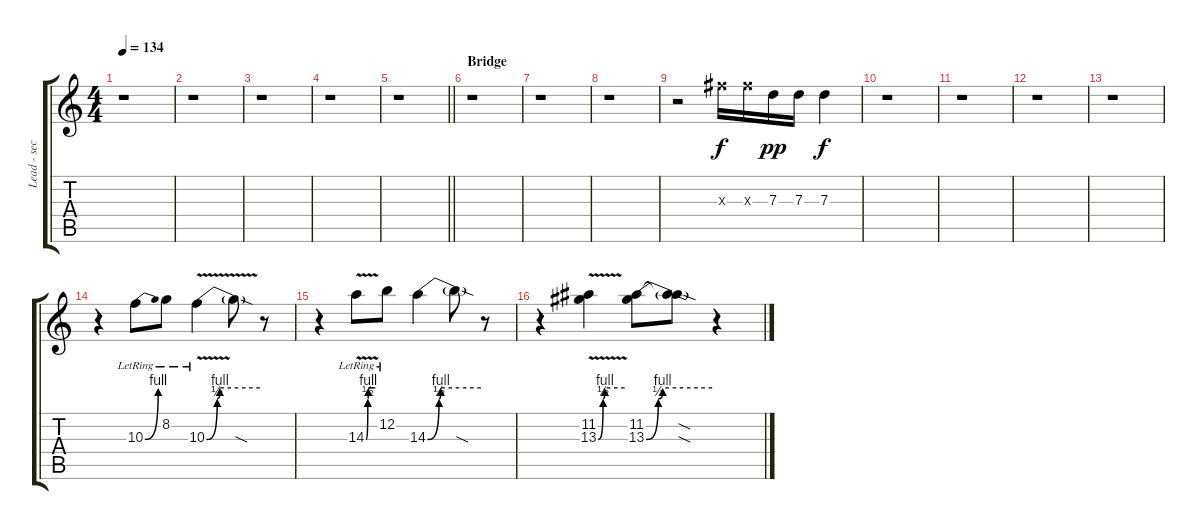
\track ("Lead - secondary" "Lead - sec") {instrument distortionguitar}
\staff {score tabs}
\tuning (E4 B3 G3 D3 A2 E2) {hide}
\ts (4 4)
\tempo 134
\clef g2
\ks c
r.1{dy f} |
r.1 |
r.1 |
r.1 |
\barLineRight lightlight
r.1 |
\section ("" "Bridge")
r.1 |
r.1 |
r.1 |
r.2 11.3{x}.16{volume 5 balance 3} 11.3{x}.16 7.3.16{dy pp} 7.3.16 7.3.4{dy f} |
r.1 |
r.1 |
r.1 |
r.1 |
r.4{volume 8 balance 13} 10.3{be (bend 0 0 60 4) lr}.8 8.2{lr}.8 10.3{be (custom 0 0 12 2 15 4 60 4) v lr}.4 10.3{sod t}.8 r.8 |
r.4 14.3{be (custom 0 0 12 2 15 4 60 4) v lr}.8 12.2{lr}.8 14.3{be (custom 0 0 13 2 15 4 60 4)}.4 14.3{sod t}.8 r.8 |
r.4 (11.2{v} 13.3{be (custom 0 0 11 2 15 4 60 4) v}).4 (11.2 13.3{be (custom 0 0 11 2 15 4 60 4)}).8 (11.2{sod t} 13.3{sod t}).8 r.4
